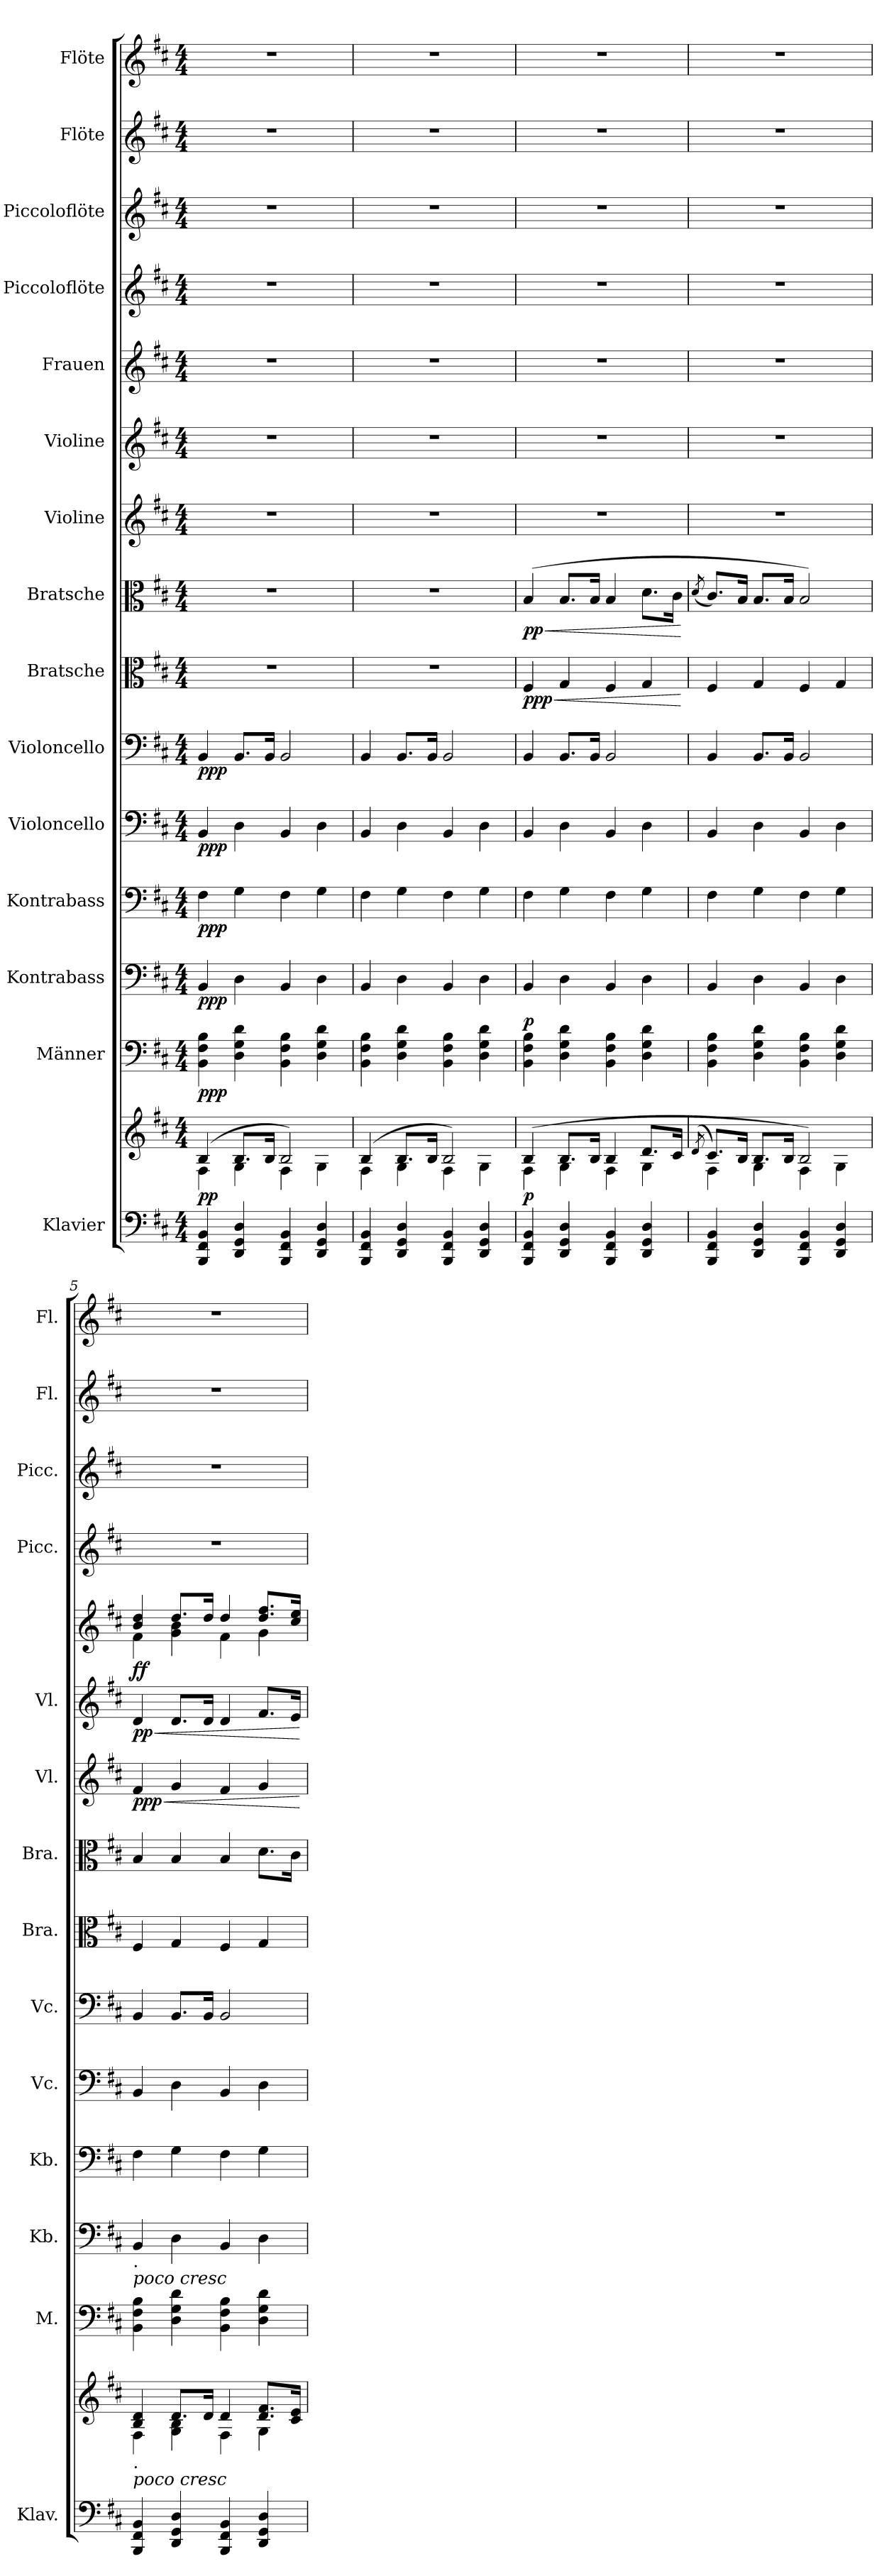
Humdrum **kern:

**kern	**kern	**dynam	**kern	**dynam	**kern	**dynam	**kern	**dynam	**kern	**dynam	**kern	**dynam	**kern	**dynam	**kern	**dynam	**kern	**dynam	**kern	**dynam	**kern	**dynam	**kern	**kern	**kern	**kern
*part15	*part15	*part15	*part14	*part14	*part13	*part13	*part12	*part12	*part11	*part11	*part10	*part10	*part9	*part9	*part8	*part8	*part7	*part7	*part6	*part6	*part5	*part5	*part4	*part3	*part2	*part1
*staff16	*staff15	*staff15/16	*staff14	*staff14	*staff13	*staff13	*staff12	*staff12	*staff11	*staff11	*staff10	*staff10	*staff9	*staff9	*staff8	*staff8	*staff7	*staff7	*staff6	*staff6	*staff5	*staff5	*staff4	*staff3	*staff2	*staff1
*I"Klavier	*	*	*I"Männer	*	*I"Kontrabass	*	*I"Kontrabass	*	*I"Violoncello	*	*I"Violoncello	*	*I"Bratsche	*	*I"Bratsche	*	*I"Violine	*	*I"Violine	*	*I"Frauen	*	*I"Piccoloflöte	*I"Piccoloflöte	*I"Flöte	*I"Flöte
*I'Klav.	*	*	*I'M.	*	*I'Kb.	*	*I'Kb.	*	*I'Vc.	*	*I'Vc.	*	*I'Bra.	*	*I'Bra.	*	*I'Vl.	*	*I'Vl.	*	*	*	*I'Picc.	*I'Picc.	*I'Fl.	*I'Fl.
*clefF4	*clefG2	*	*clefF4	*	*clefF4	*	*clefF4	*	*clefF4	*	*clefF4	*	*clefC3	*	*clefC3	*	*clefG2	*	*clefG2	*	*clefG2	*	*clefG2	*clefG2	*clefG2	*clefG2
*	*	*	*	*	*ITrd7c12	*	*ITrd7c12	*	*	*	*	*	*	*	*	*	*	*	*	*	*	*	*ITrd-7c-12	*ITrd-7c-12	*	*
*k[f#c#]	*k[f#c#]	*	*k[f#c#]	*	*k[f#c#]	*	*k[f#c#]	*	*k[f#c#]	*	*k[f#c#]	*	*k[f#c#]	*	*k[f#c#]	*	*k[f#c#]	*	*k[f#c#]	*	*k[f#c#]	*	*k[f#c#]	*k[f#c#]	*k[f#c#]	*k[f#c#]
*M4/4	*M4/4	*	*M4/4	*	*M4/4	*	*M4/4	*	*M4/4	*	*M4/4	*	*M4/4	*	*M4/4	*	*M4/4	*	*M4/4	*	*M4/4	*	*M4/4	*M4/4	*M4/4	*M4/4
*MM50	*MM50	*	*MM50	*	*MM50	*	*MM50	*	*MM50	*	*MM50	*	*MM50	*	*MM50	*	*MM50	*	*MM50	*	*MM50	*	*MM50	*MM50	*MM50	*MM50
=1	=1	=1	=1	=1	=1	=1	=1	=1	=1	=1	=1	=1	=1	=1	=1	=1	=1	=1	=1	=1	=1	=1	=1	=1	=1	=1
*	*^	*	*	*	*	*	*	*	*	*	*	*	*	*	*	*	*	*	*	*	*	*	*	*	*	*
!	!	!	!LO:DY:a=2	!	!LO:DY:b	!	!LO:DY:b	!	!LO:DY:b	!	!LO:DY:b	!	!LO:DY:b	!	!	!	!	!	!	!	!	!	!	!	!	!	!
4BBB/ 4FF#/ 4BB/	(4B/	4F#\	pp	4BB\ 4F#\ 4B\	ppp	4BBB/	ppp	4FF#\	ppp	4BB/	ppp	4BB/	ppp	1r	.	1r	.	1r	.	1r	.	1r	.	1r	1r	1r	1r
4DD/ 4GG/ 4D/	8.B/L	4G\	.	4D\ 4G\ 4d\	.	4DD\	.	4GG\	.	4D\	.	8.BB/L	.	.	.	.	.	.	.	.	.	.	.	.	.	.	.
.	16B/Jk	.	.	.	.	.	.	.	.	.	.	16BB/Jk	.	.	.	.	.	.	.	.	.	.	.	.	.	.	.
4BBB/ 4FF#/ 4BB/	2B/)	4F#\	.	4BB\ 4F#\ 4B\	.	4BBB/	.	4FF#\	.	4BB/	.	2BB/	.	.	.	.	.	.	.	.	.	.	.	.	.	.	.
4DD/ 4GG/ 4D/	.	4G\	.	4D\ 4G\ 4d\	.	4DD\	.	4GG\	.	4D\	.	.	.	.	.	.	.	.	.	.	.	.	.	.	.	.	.
=2	=2	=2	=2	=2	=2	=2	=2	=2	=2	=2	=2	=2	=2	=2	=2	=2	=2	=2	=2	=2	=2	=2	=2	=2	=2	=2	=2
4BBB/ 4FF#/ 4BB/	(4B/	4F#\	.	4BB\ 4F#\ 4B\	.	4BBB/	.	4FF#\	.	4BB/	.	4BB/	.	1r	.	1r	.	1r	.	1r	.	1r	.	1r	1r	1r	1r
4DD/ 4GG/ 4D/	8.B/L	4G\	.	4D\ 4G\ 4d\	.	4DD\	.	4GG\	.	4D\	.	8.BB/L	.	.	.	.	.	.	.	.	.	.	.	.	.	.	.
.	16B/Jk	.	.	.	.	.	.	.	.	.	.	16BB/Jk	.	.	.	.	.	.	.	.	.	.	.	.	.	.	.
4BBB/ 4FF#/ 4BB/	2B/)	4F#\	.	4BB\ 4F#\ 4B\	.	4BBB/	.	4FF#\	.	4BB/	.	2BB/	.	.	.	.	.	.	.	.	.	.	.	.	.	.	.
4DD/ 4GG/ 4D/	.	4G\	.	4D\ 4G\ 4d\	.	4DD\	.	4GG\	.	4D\	.	.	.	.	.	.	.	.	.	.	.	.	.	.	.	.	.
=3	=3	=3	=3	=3	=3	=3	=3	=3	=3	=3	=3	=3	=3	=3	=3	=3	=3	=3	=3	=3	=3	=3	=3	=3	=3	=3	=3
!	!	!	!LO:DY:a=2	!	!LO:DY:a	!	!	!	!	!	!	!	!	!	!LO:HP:b	!	!LO:HP:b	!	!	!	!	!	!	!	!	!	!
!	!	!	!	!	!	!	!	!	!	!	!	!	!	!	!LO:DY:n=1:b	!	!LO:DY:n=1:b	!	!	!	!	!	!	!	!	!	!
4BBB/ 4FF#/ 4BB/	(4B/	4F#\	p	4BB\ 4F#\ 4B\	p	4BBB/	.	4FF#\	.	4BB/	.	4BB/	.	4F#/	< ppp	(4B/	< pp	1r	.	1r	.	1r	.	1r	1r	1r	1r
4DD/ 4GG/ 4D/	8.B/L	4G\	.	4D\ 4G\ 4d\	.	4DD\	.	4GG\	.	4D\	.	8.BB/L	.	4G/	.	8.B/L	.	.	.	.	.	.	.	.	.	.	.
.	16B/Jk	.	.	.	.	.	.	.	.	.	.	16BB/Jk	.	.	.	16B/Jk	.	.	.	.	.	.	.	.	.	.	.
4BBB/ 4FF#/ 4BB/	4B/	4F#\	.	4BB\ 4F#\ 4B\	.	4BBB/	.	4FF#\	.	4BB/	.	2BB/	.	4F#/	.	4B/	.	.	.	.	.	.	.	.	.	.	.
4DD/ 4GG/ 4D/	8.d/L	4G\	.	4D\ 4G\ 4d\	.	4DD\	.	4GG\	.	4D\	.	.	.	4G/	.	8.d\L	.	.	.	.	.	.	.	.	.	.	.
.	16c#/Jk	.	.	.	.	.	.	.	.	.	.	.	.	.	.	16c#\Jk	.	.	.	.	.	.	.	.	.	.	.
*	*v	*v	*	*	*	*	*	*	*	*	*	*	*	*	*	*	*	*	*	*	*	*	*	*	*	*	*
.	.	.	.	.	.	.	.	.	.	.	.	.	.	[	.	[	.	.	.	.	.	.	.	.	.	.
=4	=4	=4	=4	=4	=4	=4	=4	=4	=4	=4	=4	=4	=4	=4	=4	=4	=4	=4	=4	=4	=4	=4	=4	=4	=4	=4
.	(8qd/	.	.	.	.	.	.	.	.	.	.	.	.	.	(8qd/	.	.	.	.	.	.	.	.	.	.	.
*	*^	*	*	*	*	*	*	*	*	*	*	*	*	*	*	*	*	*	*	*	*	*	*	*	*	*
4BBB/ 4FF#/ 4BB/	8.c#/L)	4F#\	.	4BB\ 4F#\ 4B\	.	4BBB/	.	4FF#\	.	4BB/	.	4BB/	.	4F#/	.	8.c#/L)	.	1r	.	1r	.	1r	.	1r	1r	1r	1r
.	16B/Jk	.	.	.	.	.	.	.	.	.	.	.	.	.	.	16B/Jk	.	.	.	.	.	.	.	.	.	.	.
4DD/ 4GG/ 4D/	8.B/L	4G\	.	4D\ 4G\ 4d\	.	4DD\	.	4GG\	.	4D\	.	8.BB/L	.	4G/	.	8.B/L	.	.	.	.	.	.	.	.	.	.	.
.	16B/Jk	.	.	.	.	.	.	.	.	.	.	16BB/Jk	.	.	.	16B/Jk	.	.	.	.	.	.	.	.	.	.	.
4BBB/ 4FF#/ 4BB/	2B/)	4F#\	.	4BB\ 4F#\ 4B\	.	4BBB/	.	4FF#\	.	4BB/	.	2BB/	.	4F#/	.	2B/)	.	.	.	.	.	.	.	.	.	.	.
4DD/ 4GG/ 4D/	.	4G\	.	4D\ 4G\ 4d\	.	4DD\	.	4GG\	.	4D\	.	.	.	4G/	.	.	.	.	.	.	.	.	.	.	.	.	.
=5	=5	=5	=5	=5	=5	=5	=5	=5	=5	=5	=5	=5	=5	=5	=5	=5	=5	=5	=5	=5	=5	=5	=5	=5	=5	=5	=5
!	!	!	!	!LO:TX:a:i:t=poco cresc	!	!	!	!	!	!	!	!	!	!	!	!	!	!	!	!	!	!	!	!	!	!	!
!	!	!	!	!LO:TX:a:t=.	!	!	!	!	!	!	!	!	!	!	!	!	!	!	!	!	!	!	!	!	!	!	!
!LO:TX:a:i:t=poco cresc	!	!	!	!	!	!	!	!	!	!	!	!	!	!	!	!	!	!	!	!	!	!	!	!	!	!	!
!LO:TX:a:t=.	!	!	!	!	!	!	!	!	!	!	!	!	!	!	!	!	!	!	!	!	!	!	!	!	!	!	!
!	!	!	!	!	!	!	!	!	!	!	!	!	!	!	!	!	!	!	!LO:HP:b	!	!LO:HP:b	!	!	!	!	!	!
*	*	*	*	*	*	*	*	*	*	*	*	*	*	*	*	*	*	*	*	*	*	*^	*	*	*	*	*
!	!	!	!	!	!	!	!	!	!	!	!	!	!	!	!	!	!	!	!LO:DY:n=1:b	!	!LO:DY:n=1:b	!	!	!LO:DY:b	!	!	!	!
4BBB/ 4FF#/ 4BB/	4B/ 4d/	4F#\	.	4BB\ 4F#\ 4B\	.	4BBB/	.	4FF#\	.	4BB/	.	4BB/	.	4F#/	.	4B/	.	4f#/	< ppp	4d/	< pp	4b/ 4dd/	4f#\	ff	1r	1r	1r	1r
4DD/ 4GG/ 4D/	8.d/L	4G\ 4B\	.	4D\ 4G\ 4d\	.	4DD\	.	4GG\	.	4D\	.	8.BB/L	.	4G/	.	4B/	.	4g/	.	8.d/L	.	8.dd/L	4g\ 4b\	.	.	.	.	.
.	16d/Jk	.	.	.	.	.	.	.	.	.	.	16BB/Jk	.	.	.	.	.	.	.	16d/Jk	.	16dd/Jk	.	.	.	.	.	.
4BBB/ 4FF#/ 4BB/	4d/	4F#\	.	4BB\ 4F#\ 4B\	.	4BBB/	.	4FF#\	.	4BB/	.	2BB/	.	4F#/	.	4B/	.	4f#/	.	4d/	.	4dd/	4f#\	.	.	.	.	.
4DD/ 4GG/ 4D/	8.d/ 8.f#/L	4G\	.	4D\ 4G\ 4d\	.	4DD\	.	4GG\	.	4D\	.	.	.	4G/	.	8.d\L	.	4g/	.	8.f#/L	.	8.dd/ 8.ff#/L	4g\	.	.	.	.	.
.	16c#/ 16e/Jk	.	.	.	.	.	.	.	.	.	.	.	.	.	.	16c#\Jk	.	.	.	16e/Jk	.	16cc#/ 16ee/Jk	.	.	.	.	.	.
*	*v	*v	*	*	*	*	*	*	*	*	*	*	*	*	*	*	*	*	*	*	*	*v	*v	*	*	*	*	*
.	.	.	.	.	.	.	.	.	.	.	.	.	.	.	.	.	.	[	.	[	.	.	.	.	.	.
=	=	=	=	=	=	=	=	=	=	=	=	=	=	=	=	=	=	=	=	=	=	=	=	=	=	=
*-	*-	*-	*-	*-	*-	*-	*-	*-	*-	*-	*-	*-	*-	*-	*-	*-	*-	*-	*-	*-	*-	*-	*-	*-	*-	*-
